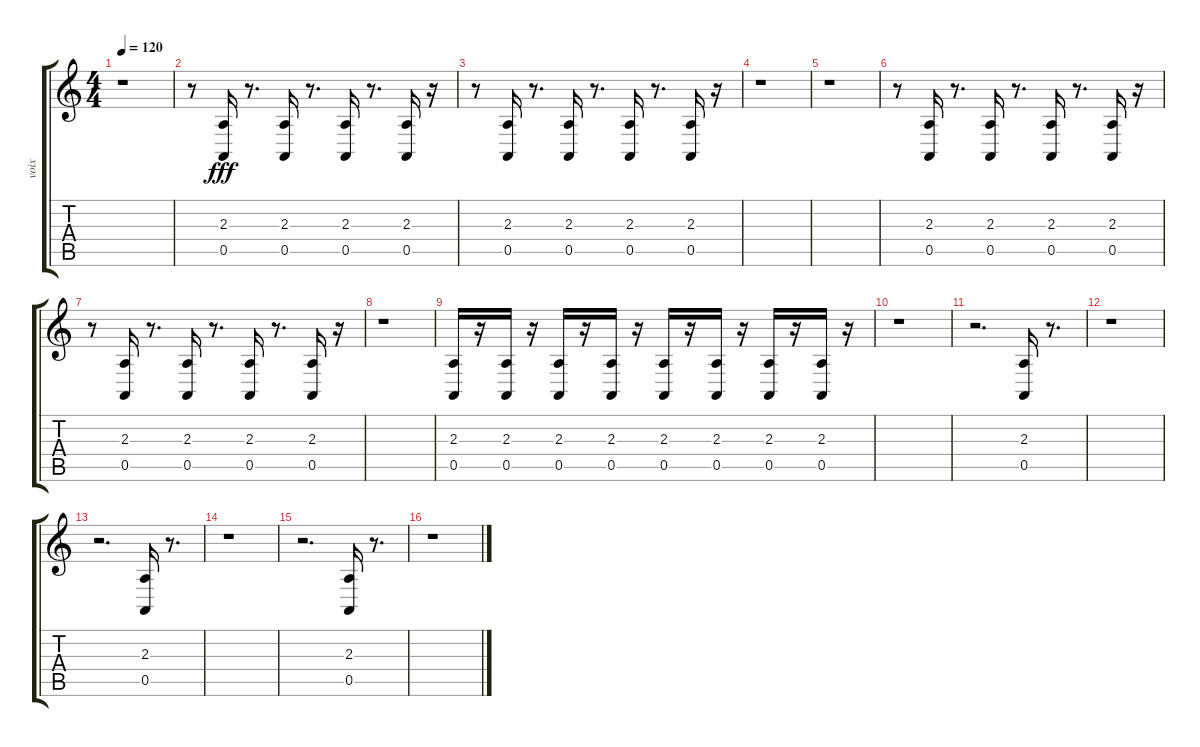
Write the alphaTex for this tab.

\track ("voix" "voix") {instrument choiraahs}
\staff {score tabs}
\tuning (E4 B3 G3 D3 A2 E2) {hide}
\ts (4 4)
\tempo 120
\clef g2
\ks c
r.1{dy fff} |
r.8 (2.3 0.5).16 r.8{d} (2.3 0.5).16 r.8{d} (2.3 0.5).16 r.8{d} (2.3 0.5).16 r.16 |
r.8 (2.3 0.5).16 r.8{d} (2.3 0.5).16 r.8{d} (2.3 0.5).16 r.8{d} (2.3 0.5).16 r.16 |
r.1 |
r.1 |
r.8 (2.3 0.5).16 r.8{d} (2.3 0.5).16 r.8{d} (2.3 0.5).16 r.8{d} (2.3 0.5).16 r.16 |
r.8 (2.3 0.5).16 r.8{d} (2.3 0.5).16 r.8{d} (2.3 0.5).16 r.8{d} (2.3 0.5).16 r.16 |
r.1 |
(2.3 0.5).16{volume 10} r.16 (2.3 0.5).16{volume 11} r.16 (2.3 0.5).16{volume 12} r.16 (2.3 0.5).16{volume 12} r.16 (2.3 0.5).16{volume 13} r.16 (2.3 0.5).16{volume 14} r.16 (2.3 0.5).16{volume 14} r.16 (2.3 0.5).16{volume 15} r.16 |
r.1 |
r.2{d} (2.3 0.5).16{volume 16} r.8{d} |
r.1 |
r.2{d} (2.3 0.5).16 r.8{d} |
r.1 |
r.2{d} (2.3 0.5).16 r.8{d} |
r.1
